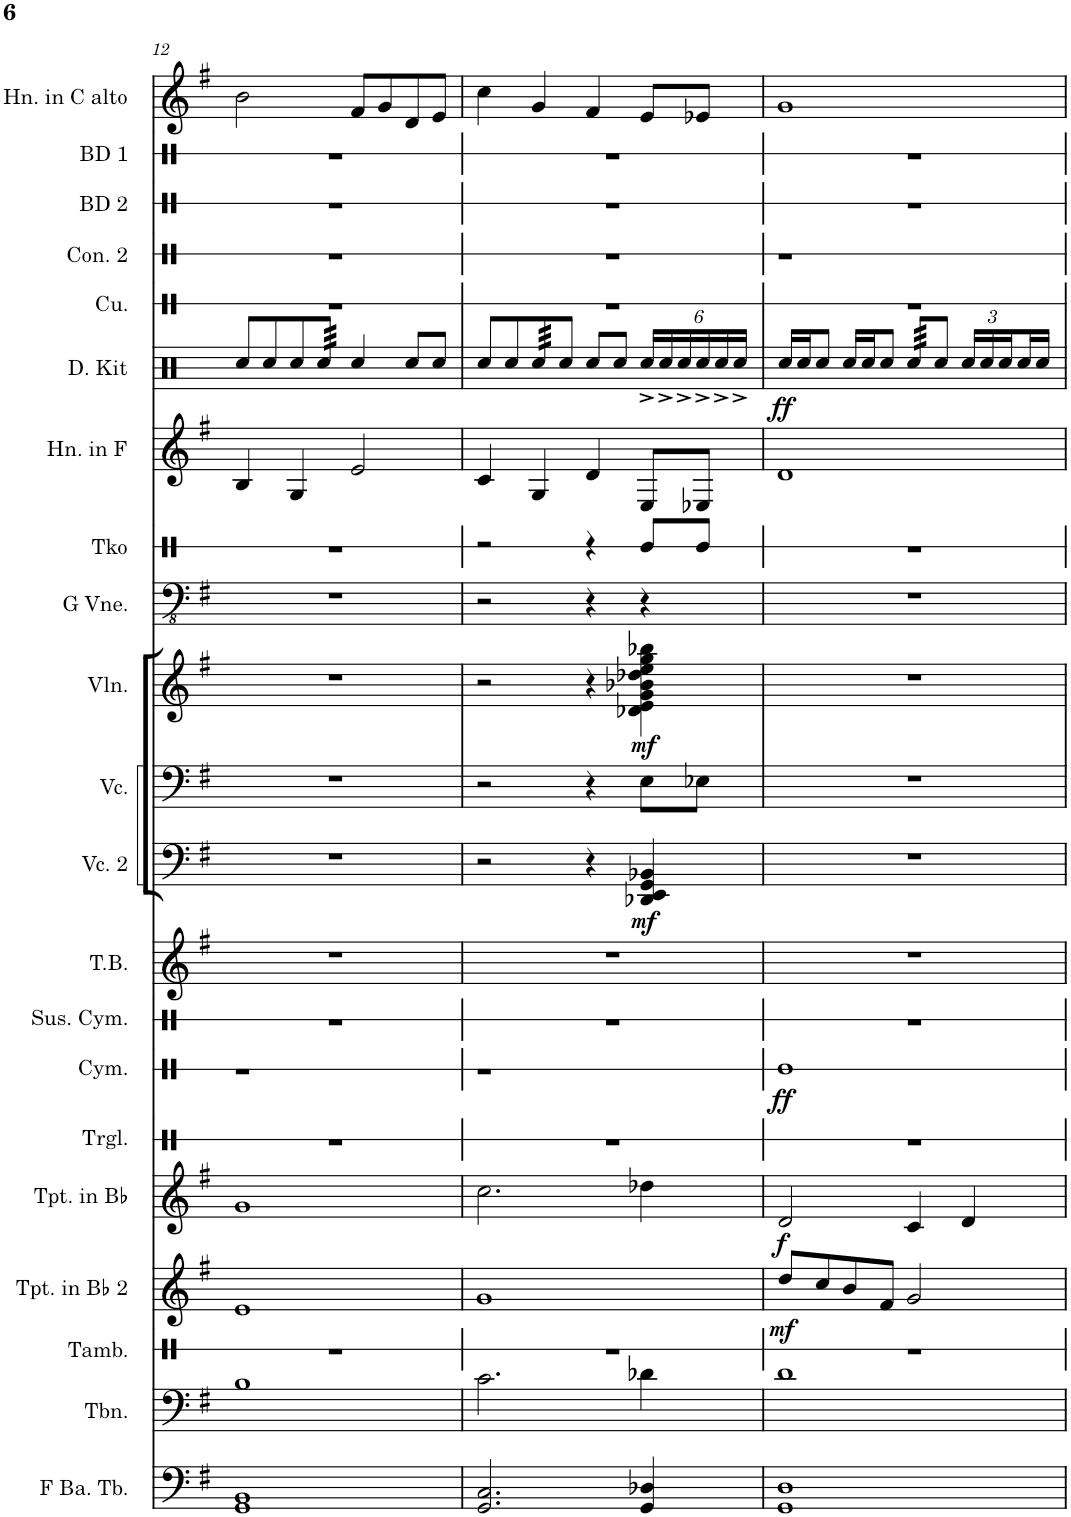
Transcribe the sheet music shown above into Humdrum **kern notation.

**kern	**kern	**kern	**kern	**dynam	**kern	**dynam	**kern	**kern	**dynam	**kern	**kern	**kern	**dynam	**kern	**kern	**dynam	**kern	**kern	**kern	**kern	**dynam	**kern	**kern	**kern	**kern	**kern
*part21	*part20	*part19	*part18	*part18	*part17	*part17	*part16	*part15	*part15	*part14	*part13	*part12	*part12	*part11	*part10	*part10	*part9	*part8	*part7	*part6	*part6	*part5	*part4	*part3	*part2	*part1
*staff21	*staff20	*staff19	*staff18	*staff18	*staff17	*staff17	*staff16	*staff15	*staff15	*staff14	*staff13	*staff12	*staff12	*staff11	*staff10	*staff10	*staff9	*staff8	*staff7	*staff6	*staff6	*staff5	*staff4	*staff3	*staff2	*staff1
*I"F Bass Tuba	*I"Trombone	*I"Tambourine	*I"Trumpet in Bb 2	*	*I"Trumpet in Bb	*	*I"Triangle	*I"Cymbals	*	*I"Suspended Cymbal	*I"Tubular Bells	*I"Violoncello 2	*	*I"Violoncello	*I"Violin	*	*I"G Violone	*I"Takiko	*I"Horn in F	*I"Drum Kit	*	*I"Cuica	*I"Congas 2	*I"Bass Drum 2	*I"Bass Drum 1	*I"Horn in C alto
*I'F Ba. Tb.	*I'Tbn.	*I'Tamb.	*I'Tpt. in Bb 2	*	*I'Tpt. in Bb	*	*I'Trgl.	*I'Cym.	*	*I'Sus. Cym.	*I'T.B.	*I'Vc. 2	*	*I'Vc.	*I'Vln.	*	*I'G Vne.	*I'Tko	*I'Hn. in F	*I'D. Kit	*	*I'Cu.	*I'Con. 2	*I'BD 2	*I'BD 1	*I'Hn. in C alto
!!LO:PB:g=z
*clefF4	*clefF4	*clefX	*clefG2	*	*clefG2	*	*clefX	*clefX	*	*clefX	*clefG2	*clefF4	*	*clefF4	*clefG2	*	*clefFv4	*clefX	*clefG2	*clefX	*	*clefX	*clefX	*clefX	*clefX	*clefG2
*	*	*	*Trd1c2	*	*Trd1c2	*	*	*	*	*	*	*	*	*	*	*	*Trd7c12	*	*Trd4c7	*	*	*	*	*	*	*Trd4c7
*k[f#]	*k[f#]	*k[]	*k[f#]	*	*k[f#]	*	*k[]	*k[]	*	*k[]	*k[f#]	*k[f#]	*	*k[f#]	*k[f#]	*	*k[f#]	*k[]	*k[f#]	*k[]	*	*k[]	*k[]	*k[]	*k[]	*k[f#]
*M4/4	*M4/4	*M4/4	*M4/4	*	*M4/4	*	*M4/4	*M4/4	*	*M4/4	*M4/4	*M4/4	*	*M4/4	*M4/4	*	*M4/4	*M4/4	*M4/4	*M4/4	*	*M4/4	*M4/4	*M4/4	*M4/4	*M4/4
=12	=12	=12	=12	=12	=12	=12	=12	=12	=12	=12	=12	=12	=12	=12	=12	=12	=12	=12	=12	=12	=12	=12	=12	=12	=12	=12
1GG 1BB	1B	1r	1e	.	1g	.	1r	1r	.	1r	1r	1r	.	1r	1r	.	1r	1r	4B/	8Rcc/L	.	1r	1r	1r	1r	2b\
.	.	.	.	.	.	.	.	.	.	.	.	.	.	.	.	.	.	.	.	8Rcc/	.	.	.	.	.	.
.	.	.	.	.	.	.	.	.	.	.	.	.	.	.	.	.	.	.	4G/	8Rcc/	.	.	.	.	.	.
*	*	*	*	*	*	*	*	*	*	*	*	*	*	*	*	*	*	*	*	*tremolo	*	*	*	*	*	*
.	.	.	.	.	.	.	.	.	.	.	.	.	.	.	.	.	.	.	.	64Rcc/	.	.	.	.	.	.
.	.	.	.	.	.	.	.	.	.	.	.	.	.	.	.	.	.	.	.	64Rcc/	.	.	.	.	.	.
.	.	.	.	.	.	.	.	.	.	.	.	.	.	.	.	.	.	.	.	64Rcc/	.	.	.	.	.	.
.	.	.	.	.	.	.	.	.	.	.	.	.	.	.	.	.	.	.	.	64Rcc/	.	.	.	.	.	.
.	.	.	.	.	.	.	.	.	.	.	.	.	.	.	.	.	.	.	.	64Rcc/	.	.	.	.	.	.
.	.	.	.	.	.	.	.	.	.	.	.	.	.	.	.	.	.	.	.	64Rcc/	.	.	.	.	.	.
.	.	.	.	.	.	.	.	.	.	.	.	.	.	.	.	.	.	.	.	64Rcc/	.	.	.	.	.	.
.	.	.	.	.	.	.	.	.	.	.	.	.	.	.	.	.	.	.	.	64Rcc/JJJJ	.	.	.	.	.	.
*	*	*	*	*	*	*	*	*	*	*	*	*	*	*	*	*	*	*	*	*Xtremolo	*	*	*	*	*	*
.	.	.	.	.	.	.	.	.	.	.	.	.	.	.	.	.	.	.	2e/	4Rcc/	.	.	.	.	.	8f#/L
.	.	.	.	.	.	.	.	.	.	.	.	.	.	.	.	.	.	.	.	.	.	.	.	.	.	8g/
.	.	.	.	.	.	.	.	.	.	.	.	.	.	.	.	.	.	.	.	8Rcc/L	.	.	.	.	.	8d/
.	.	.	.	.	.	.	.	.	.	.	.	.	.	.	.	.	.	.	.	8Rcc/J	.	.	.	.	.	8e/J
=13	=13	=13	=13	=13	=13	=13	=13	=13	=13	=13	=13	=13	=13	=13	=13	=13	=13	=13	=13	=13	=13	=13	=13	=13	=13	=13
2.GG/ 2.C/	2.c\	1r	1g	.	2.cc\	.	1r	1r	.	1r	1r	2r	.	2r	2r	.	2r	2r	4c/	8Rcc/L	.	1r	1r	1r	1r	4cc\
.	.	.	.	.	.	.	.	.	.	.	.	.	.	.	.	.	.	.	.	8Rcc/	.	.	.	.	.	.
*	*	*	*	*	*	*	*	*	*	*	*	*	*	*	*	*	*	*	*	*tremolo	*	*	*	*	*	*
.	.	.	.	.	.	.	.	.	.	.	.	.	.	.	.	.	.	.	4G/	64Rcc/	.	.	.	.	.	4g/
.	.	.	.	.	.	.	.	.	.	.	.	.	.	.	.	.	.	.	.	64Rcc/	.	.	.	.	.	.
.	.	.	.	.	.	.	.	.	.	.	.	.	.	.	.	.	.	.	.	64Rcc/	.	.	.	.	.	.
.	.	.	.	.	.	.	.	.	.	.	.	.	.	.	.	.	.	.	.	64Rcc/	.	.	.	.	.	.
.	.	.	.	.	.	.	.	.	.	.	.	.	.	.	.	.	.	.	.	64Rcc/	.	.	.	.	.	.
.	.	.	.	.	.	.	.	.	.	.	.	.	.	.	.	.	.	.	.	64Rcc/	.	.	.	.	.	.
.	.	.	.	.	.	.	.	.	.	.	.	.	.	.	.	.	.	.	.	64Rcc/	.	.	.	.	.	.
.	.	.	.	.	.	.	.	.	.	.	.	.	.	.	.	.	.	.	.	64Rcc/	.	.	.	.	.	.
*	*	*	*	*	*	*	*	*	*	*	*	*	*	*	*	*	*	*	*	*Xtremolo	*	*	*	*	*	*
.	.	.	.	.	.	.	.	.	.	.	.	.	.	.	.	.	.	.	.	8Rcc/J	.	.	.	.	.	.
.	.	.	.	.	.	.	.	.	.	.	.	4r	.	4r	4r	.	4r	4r	4d/	8Rcc/L	.	.	.	.	.	4f#/
.	.	.	.	.	.	.	.	.	.	.	.	.	.	.	.	.	.	.	.	8Rcc/J	.	.	.	.	.	.
*	*	*	*	*	*	*	*	*	*	*	*	*	*	*	*	*	*	*	*	*Xbrackettup	*	*	*	*	*	*
!	!	!	!	!	!	!	!	!	!	!	!	!	!LO:DY:b	!	!	!LO:DY:b	!	!	!	!	!	!	!	!	!	!
4GG/ 4D-X/	4d-X\	.	.	.	4dd-X\	.	.	.	.	.	.	4DD-X/ 4EE/ 4GG/ 4BB-X/	mf	8E\L	4d-X\ 4e\ 4g\ 4b-X\ 4dd-X\ 4ee\ 4gg\ 4bb-X\	mf	4r	8Re/L	8E/L	24Rcc^/LL	.	.	.	.	.	8e/L
.	.	.	.	.	.	.	.	.	.	.	.	.	.	.	.	.	.	.	.	24Rcc^/	.	.	.	.	.	.
.	.	.	.	.	.	.	.	.	.	.	.	.	.	.	.	.	.	.	.	24Rcc^/	.	.	.	.	.	.
.	.	.	.	.	.	.	.	.	.	.	.	.	.	8E-X\J	.	.	.	8Re/J	8E-X/J	24Rcc^/	.	.	.	.	.	8e-X/J
.	.	.	.	.	.	.	.	.	.	.	.	.	.	.	.	.	.	.	.	24Rcc^/	.	.	.	.	.	.
.	.	.	.	.	.	.	.	.	.	.	.	.	.	.	.	.	.	.	.	24Rcc^/JJ	.	.	.	.	.	.
=14	=14	=14	=14	=14	=14	=14	=14	=14	=14	=14	=14	=14	=14	=14	=14	=14	=14	=14	=14	=14	=14	=14	=14	=14	=14	=14
!	!	!	!	!LO:DY:b	!	!LO:DY:b	!	!	!LO:DY:b	!	!	!	!	!	!	!	!	!	!	!	!LO:DY:b	!	!	!	!	!
1GG 1D	1d	1r	8dd/L	mf	2d/	f	1r	1Re	ff	1r	1r	1r	.	1r	1r	.	1r	1r	1d	16Rcc/LL	ff	1r	1r	1r	1r	1g
.	.	.	.	.	.	.	.	.	.	.	.	.	.	.	.	.	.	.	.	16Rcc/J	.	.	.	.	.	.
.	.	.	8cc/	.	.	.	.	.	.	.	.	.	.	.	.	.	.	.	.	8Rcc/J	.	.	.	.	.	.
.	.	.	8b/	.	.	.	.	.	.	.	.	.	.	.	.	.	.	.	.	16Rcc/LL	.	.	.	.	.	.
.	.	.	.	.	.	.	.	.	.	.	.	.	.	.	.	.	.	.	.	16Rcc/J	.	.	.	.	.	.
.	.	.	8f#/J	.	.	.	.	.	.	.	.	.	.	.	.	.	.	.	.	8Rcc/J	.	.	.	.	.	.
*	*	*	*	*	*	*	*	*	*	*	*	*	*	*	*	*	*	*	*	*tremolo	*	*	*	*	*	*
.	.	.	2g/	.	4c/	.	.	.	.	.	.	.	.	.	.	.	.	.	.	64Rcc/LLLL	.	.	.	.	.	.
.	.	.	.	.	.	.	.	.	.	.	.	.	.	.	.	.	.	.	.	64Rcc/	.	.	.	.	.	.
.	.	.	.	.	.	.	.	.	.	.	.	.	.	.	.	.	.	.	.	64Rcc/	.	.	.	.	.	.
.	.	.	.	.	.	.	.	.	.	.	.	.	.	.	.	.	.	.	.	64Rcc/	.	.	.	.	.	.
.	.	.	.	.	.	.	.	.	.	.	.	.	.	.	.	.	.	.	.	64Rcc/	.	.	.	.	.	.
.	.	.	.	.	.	.	.	.	.	.	.	.	.	.	.	.	.	.	.	64Rcc/	.	.	.	.	.	.
.	.	.	.	.	.	.	.	.	.	.	.	.	.	.	.	.	.	.	.	64Rcc/	.	.	.	.	.	.
.	.	.	.	.	.	.	.	.	.	.	.	.	.	.	.	.	.	.	.	64Rcc/	.	.	.	.	.	.
*	*	*	*	*	*	*	*	*	*	*	*	*	*	*	*	*	*	*	*	*Xtremolo	*	*	*	*	*	*
.	.	.	.	.	.	.	.	.	.	.	.	.	.	.	.	.	.	.	.	8Rcc/J	.	.	.	.	.	.
.	.	.	.	.	4d/	.	.	.	.	.	.	.	.	.	.	.	.	.	.	24Rcc/LL	.	.	.	.	.	.
.	.	.	.	.	.	.	.	.	.	.	.	.	.	.	.	.	.	.	.	24Rcc/	.	.	.	.	.	.
.	.	.	.	.	.	.	.	.	.	.	.	.	.	.	.	.	.	.	.	24Rcc/	.	.	.	.	.	.
.	.	.	.	.	.	.	.	.	.	.	.	.	.	.	.	.	.	.	.	16Rcc/	.	.	.	.	.	.
.	.	.	.	.	.	.	.	.	.	.	.	.	.	.	.	.	.	.	.	16Rcc/JJ	.	.	.	.	.	.
=	=	=	=	=	=	=	=	=	=	=	=	=	=	=	=	=	=	=	=	=	=	=	=	=	=	=
*-	*-	*-	*-	*-	*-	*-	*-	*-	*-	*-	*-	*-	*-	*-	*-	*-	*-	*-	*-	*-	*-	*-	*-	*-	*-	*-
